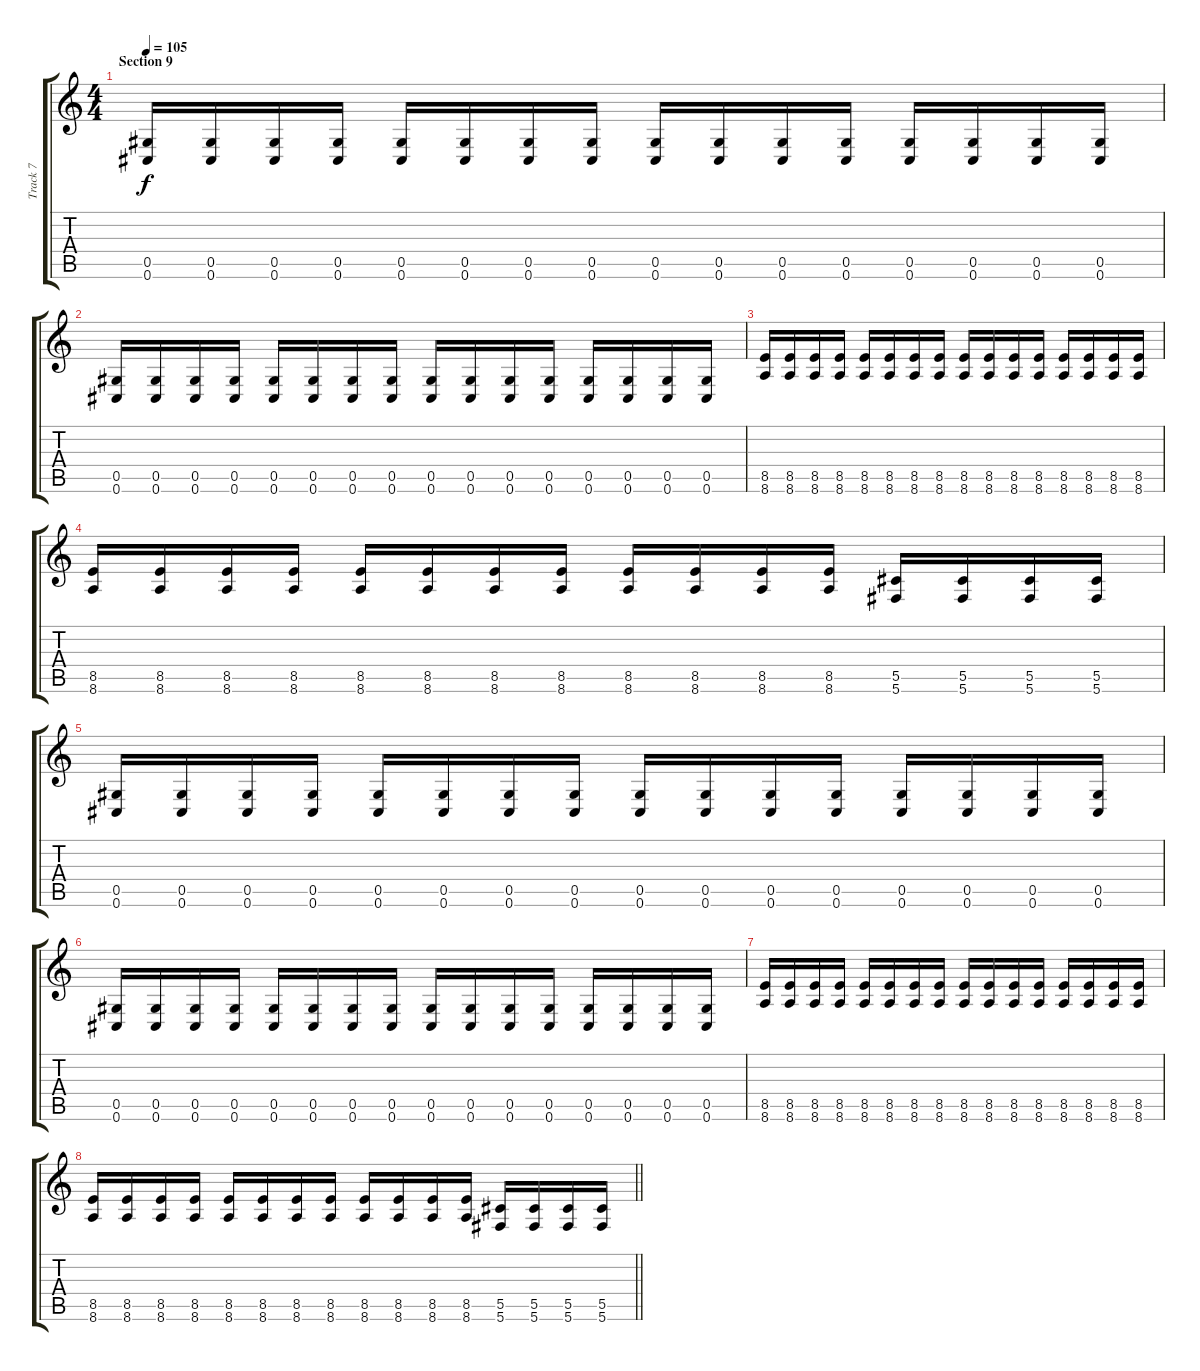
\track ("Track 7" "Track 7") {instrument distortionguitar}
\staff {score tabs}
\tuning (Eb4 Bb3 Gb3 Db3 Ab2 Db2) {hide}
\ts (4 4)
\section ("" "Section 9")
\tempo 105
\clef g2
\ks c
(0.5 0.6).16{dy f} (0.5 0.6).16 (0.5 0.6).16 (0.5 0.6).16 (0.5 0.6).16 (0.5 0.6).16 (0.5 0.6).16 (0.5 0.6).16 (0.5 0.6).16 (0.5 0.6).16 (0.5 0.6).16 (0.5 0.6).16 (0.5 0.6).16 (0.5 0.6).16 (0.5 0.6).16 (0.5 0.6).16 |
(0.5 0.6).16 (0.5 0.6).16 (0.5 0.6).16 (0.5 0.6).16 (0.5 0.6).16 (0.5 0.6).16 (0.5 0.6).16 (0.5 0.6).16 (0.5 0.6).16 (0.5 0.6).16 (0.5 0.6).16 (0.5 0.6).16 (0.5 0.6).16 (0.5 0.6).16 (0.5 0.6).16 (0.5 0.6).16 |
(8.5 8.6).16 (8.5 8.6).16 (8.5 8.6).16 (8.5 8.6).16 (8.5 8.6).16 (8.5 8.6).16 (8.5 8.6).16 (8.5 8.6).16 (8.5 8.6).16 (8.5 8.6).16 (8.5 8.6).16 (8.5 8.6).16 (8.5 8.6).16 (8.5 8.6).16 (8.5 8.6).16 (8.5 8.6).16 |
(8.5 8.6).16 (8.5 8.6).16 (8.5 8.6).16 (8.5 8.6).16 (8.5 8.6).16 (8.5 8.6).16 (8.5 8.6).16 (8.5 8.6).16 (8.5 8.6).16 (8.5 8.6).16 (8.5 8.6).16 (8.5 8.6).16 (5.5 5.6).16 (5.5 5.6).16 (5.5 5.6).16 (5.5 5.6).16 |
(0.5 0.6).16 (0.5 0.6).16 (0.5 0.6).16 (0.5 0.6).16 (0.5 0.6).16 (0.5 0.6).16 (0.5 0.6).16 (0.5 0.6).16 (0.5 0.6).16 (0.5 0.6).16 (0.5 0.6).16 (0.5 0.6).16 (0.5 0.6).16 (0.5 0.6).16 (0.5 0.6).16 (0.5 0.6).16 |
(0.5 0.6).16 (0.5 0.6).16 (0.5 0.6).16 (0.5 0.6).16 (0.5 0.6).16 (0.5 0.6).16 (0.5 0.6).16 (0.5 0.6).16 (0.5 0.6).16 (0.5 0.6).16 (0.5 0.6).16 (0.5 0.6).16 (0.5 0.6).16 (0.5 0.6).16 (0.5 0.6).16 (0.5 0.6).16 |
(8.5 8.6).16 (8.5 8.6).16 (8.5 8.6).16 (8.5 8.6).16 (8.5 8.6).16 (8.5 8.6).16 (8.5 8.6).16 (8.5 8.6).16 (8.5 8.6).16 (8.5 8.6).16 (8.5 8.6).16 (8.5 8.6).16 (8.5 8.6).16 (8.5 8.6).16 (8.5 8.6).16 (8.5 8.6).16 |
\barLineRight lightlight
(8.5 8.6).16 (8.5 8.6).16 (8.5 8.6).16 (8.5 8.6).16 (8.5 8.6).16 (8.5 8.6).16 (8.5 8.6).16 (8.5 8.6).16 (8.5 8.6).16 (8.5 8.6).16 (8.5 8.6).16 (8.5 8.6).16 (5.5 5.6).16 (5.5 5.6).16 (5.5 5.6).16 (5.5 5.6).16
